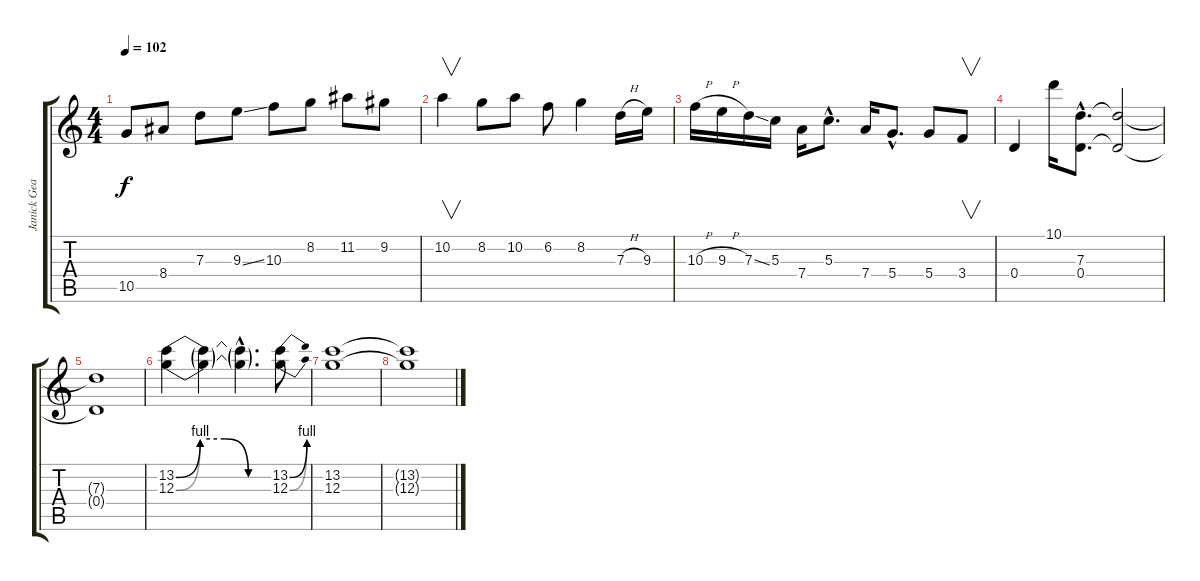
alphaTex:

\track ("Janick Gears (Distortion Guitar)" "Janick Gea") {instrument distortionguitar}
\staff {score tabs}
\tuning (E4 B3 G3 D3 A2 E2) {hide}
\ts (4 4)
\tempo 102
\clef g2
\ks c
10.5.8{dy f} 8.4.8 7.3.8 9.3{ss}.8 10.3.8 8.2.8 11.2.8 9.2.8 |
10.2.4{v} 8.2.8 10.2.8 6.2.8 8.2.4 7.3{h}.16 9.3.16 |
10.3{h}.16 9.3{h}.16 7.3{ss}.16 5.3.16 7.4.16 5.3{hac}.8{d} 7.4.16 5.4{hac}.8{d} 5.4.8 3.4.8{v} |
0.4.4 10.1.16 (7.3{hac} 0.4{hac}).8{d} (7.3{t} 0.4{t}).2 |
(7.3{t} 0.4{t}).1 |
(13.2{be (custom 0 0 15 4 30 4 45 0 60 0)} 12.3{be (custom 0 0 15 4 30 4 45 0 60 0)}).4 (13.2{t} 12.3{t}).4 (13.2{hac t} 12.3{hac t}).4{d} (13.2{be (bend 0 0 60 4)} 12.3{be (bend 0 0 60 4)}).8 |
(13.2 12.3).1 |
(13.2{t} 12.3{t}).1
